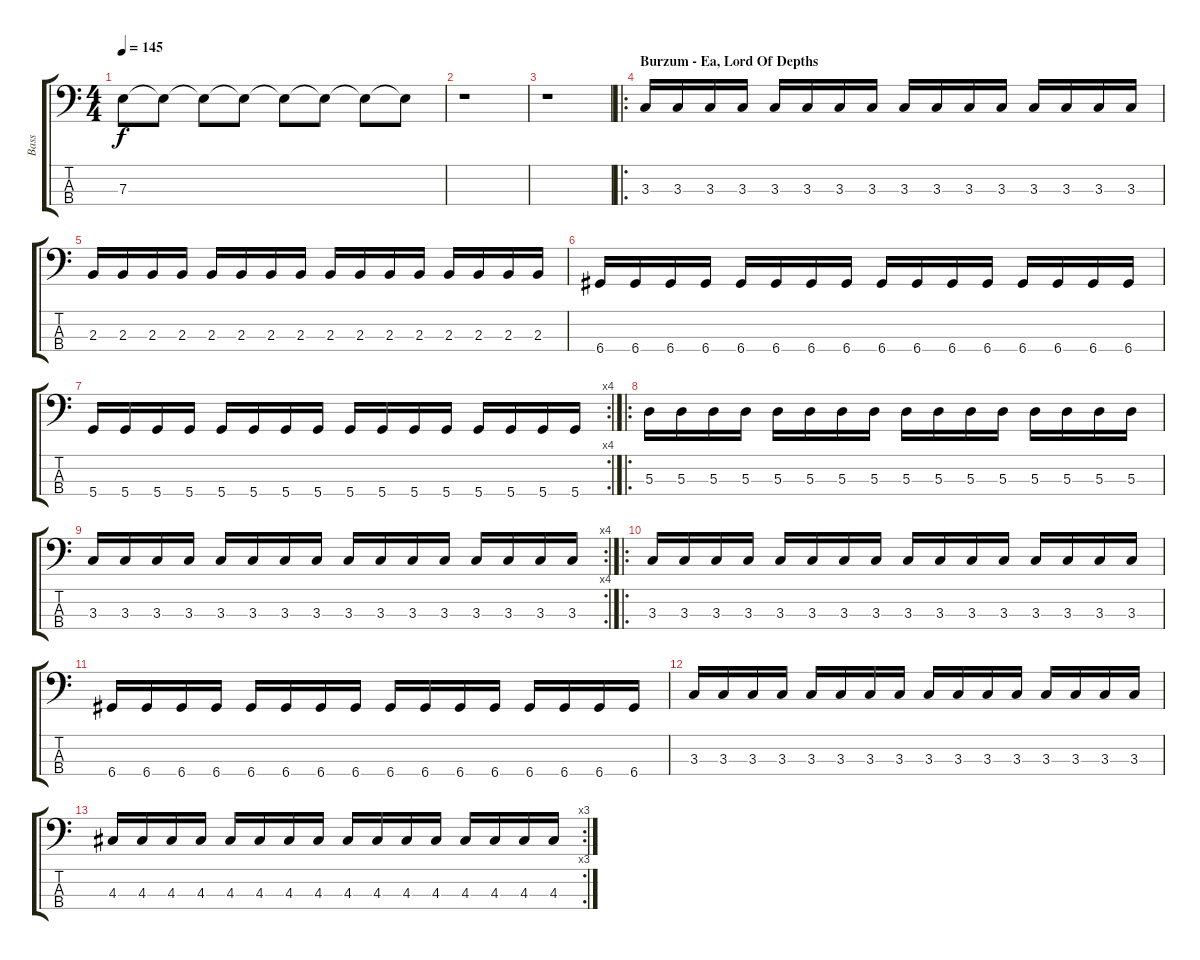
\track ("Bass" "Bass") {instrument electricbassfinger}
\staff {score tabs}
\tuning (G2 D2 A1 D1) {hide}
\ts (4 4)
\tempo 145
\clef f4
\ks c
7.3.8{dy f} 7.3{t}.8 7.3{t}.8 7.3{t}.8 7.3{t}.8 7.3{t}.8 7.3{t}.8 7.3{t}.8 |
r.1 |
r.1 |
\ro
\section ("" "Burzum - Ea, Lord Of Depths")
3.3.16 3.3.16 3.3.16 3.3.16 3.3.16 3.3.16 3.3.16 3.3.16 3.3.16 3.3.16 3.3.16 3.3.16 3.3.16 3.3.16 3.3.16 3.3.16 |
2.3.16 2.3.16 2.3.16 2.3.16 2.3.16 2.3.16 2.3.16 2.3.16 2.3.16 2.3.16 2.3.16 2.3.16 2.3.16 2.3.16 2.3.16 2.3.16 |
6.4.16 6.4.16 6.4.16 6.4.16 6.4.16 6.4.16 6.4.16 6.4.16 6.4.16 6.4.16 6.4.16 6.4.16 6.4.16 6.4.16 6.4.16 6.4.16 |
\rc 4
5.4.16 5.4.16 5.4.16 5.4.16 5.4.16 5.4.16 5.4.16 5.4.16 5.4.16 5.4.16 5.4.16 5.4.16 5.4.16 5.4.16 5.4.16 5.4.16 |
\ro
5.3.16 5.3.16 5.3.16 5.3.16 5.3.16 5.3.16 5.3.16 5.3.16 5.3.16 5.3.16 5.3.16 5.3.16 5.3.16 5.3.16 5.3.16 5.3.16 |
\rc 4
3.3.16 3.3.16 3.3.16 3.3.16 3.3.16 3.3.16 3.3.16 3.3.16 3.3.16 3.3.16 3.3.16 3.3.16 3.3.16 3.3.16 3.3.16 3.3.16 |
\ro
3.3.16 3.3.16 3.3.16 3.3.16 3.3.16 3.3.16 3.3.16 3.3.16 3.3.16 3.3.16 3.3.16 3.3.16 3.3.16 3.3.16 3.3.16 3.3.16 |
6.4.16 6.4.16 6.4.16 6.4.16 6.4.16 6.4.16 6.4.16 6.4.16 6.4.16 6.4.16 6.4.16 6.4.16 6.4.16 6.4.16 6.4.16 6.4.16 |
3.3.16 3.3.16 3.3.16 3.3.16 3.3.16 3.3.16 3.3.16 3.3.16 3.3.16 3.3.16 3.3.16 3.3.16 3.3.16 3.3.16 3.3.16 3.3.16 |
\rc 3
4.3.16 4.3.16 4.3.16 4.3.16 4.3.16 4.3.16 4.3.16 4.3.16 4.3.16 4.3.16 4.3.16 4.3.16 4.3.16 4.3.16 4.3.16 4.3.16
